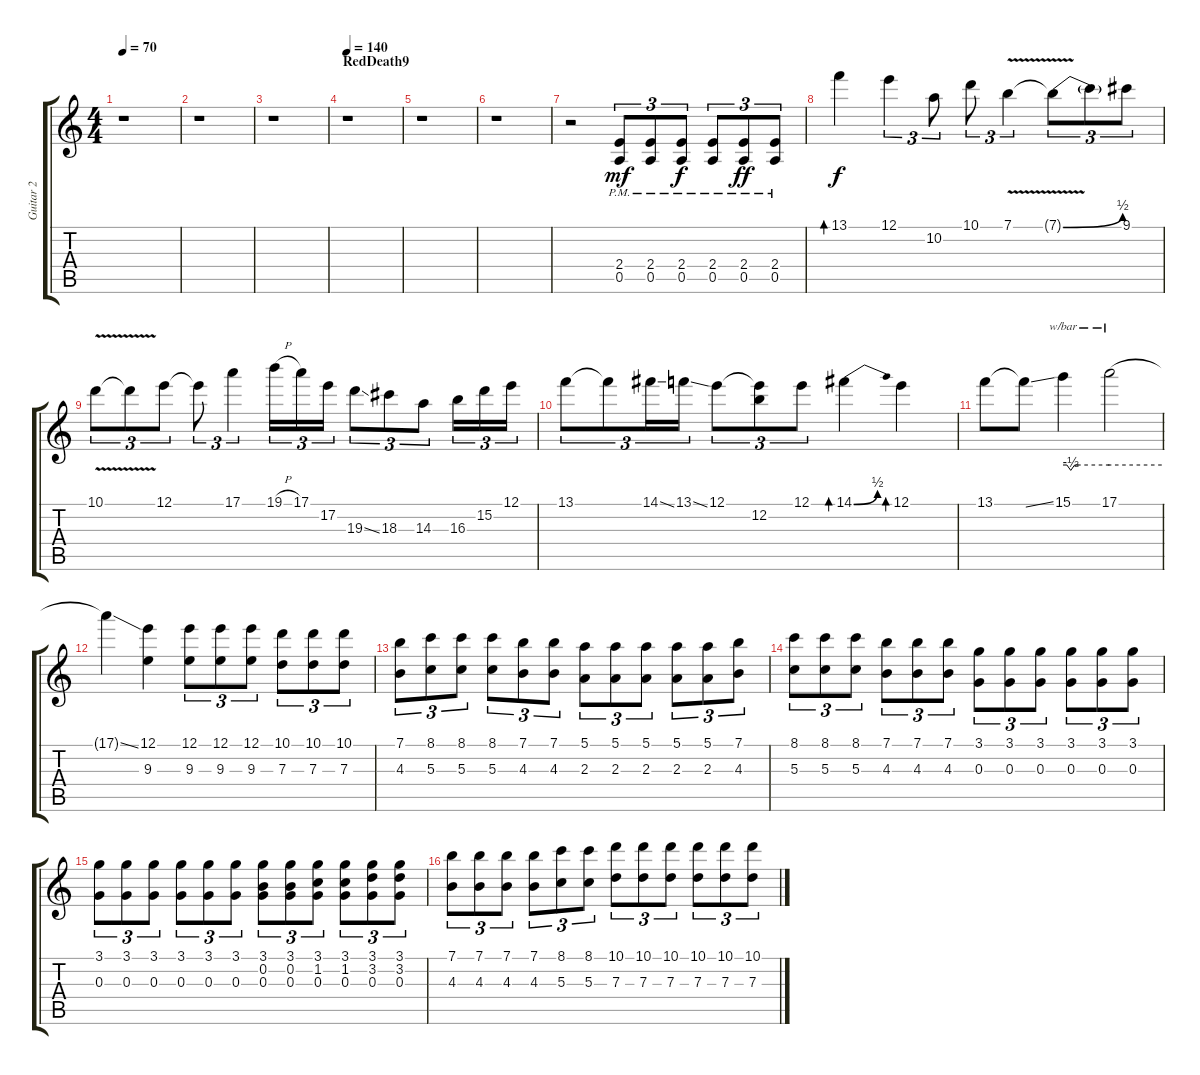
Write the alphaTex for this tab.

\track ("Guitar 2" "Guitar 2") {instrument overdrivenguitar}
\staff {score tabs}
\tuning (E4 B3 G3 D3 A2 E2) {hide}
\ts (4 4)
\tempo 70
\clef g2
\ks c
r.1{dy f} |
r.1 |
r.1 |
\section ("" "RedDeath9")
\tempo 140
r.1 |
r.1 |
r.1 |
r.2 (2.4{pm} 0.5{pm}).8{tu (3 2) dy mf} (2.4{pm} 0.5{pm}).8{tu (3 2)} (2.4{pm} 0.5{pm}).8{tu (3 2) dy f} (2.4{pm} 0.5{pm}).8{tu (3 2)} (2.4{pm} 0.5{pm}).8{tu (3 2) dy ff} (2.4{pm} 0.5{pm}).8{tu (3 2)} |
13.1.4{bd 120 dy f} 12.1.4{tu (3 2)} 10.2.8{tu (3 2)} 10.1.8{tu (3 2)} 7.1{v}.4{tu (3 2)} 7.1{be (bend 0 0 60 2) t}.8{tu (3 2)} 7.1{t}.8{tu (3 2)} 9.1.8{tu (3 2)} |
10.1{v}.8{tu (3 2)} 10.1{t}.8{tu (3 2)} 12.1.8{tu (3 2)} 12.1{t}.8{tu (3 2)} 17.1.4{tu (3 2)} 19.1{h}.16{tu (3 2)} 17.1.16{tu (3 2)} 17.2.16{tu (3 2)} 19.3{ss}.8{tu (3 2)} 18.3.8{tu (3 2)} 14.3.8{tu (3 2)} 16.3.16{tu (3 2)} 15.2.16{tu (3 2)} 12.1.16{tu (3 2)} |
13.1.8{tu (3 2)} 13.1{t}.8{tu (3 2)} 14.1{ss}.16{tu (3 2)} 13.1{ss}.16{tu (3 2)} 12.1.8{tu (3 2)} (12.1{t} 12.2).8{tu (3 2)} 12.1.8{tu (3 2)} 14.1{be (bend 0 0 60 2)}.4{bd 120} 12.1.4{bd 120} |
13.1.8 13.1{ss t}.8 15.1.4{tbe (custom default 0 0 5 0 10 -2 15 0 20 0 60 0)} 17.1.2{tbe (hold default 0 0 60 0)} |
17.1{ss t}.4 (12.1 9.3).4 (12.1 9.3).8{tu (3 2)} (12.1 9.3).8{tu (3 2)} (12.1 9.3).8{tu (3 2)} (10.1 7.3).8{tu (3 2)} (10.1 7.3).8{tu (3 2)} (10.1 7.3).8{tu (3 2)} |
(7.1 4.3).8{tu (3 2)} (8.1 5.3).8{tu (3 2)} (8.1 5.3).8{tu (3 2)} (8.1 5.3).8{tu (3 2)} (7.1 4.3).8{tu (3 2)} (7.1 4.3).8{tu (3 2)} (5.1 2.3).8{tu (3 2)} (5.1 2.3).8{tu (3 2)} (5.1 2.3).8{tu (3 2)} (5.1 2.3).8{tu (3 2)} (5.1 2.3).8{tu (3 2)} (7.1 4.3).8{tu (3 2)} |
(8.1 5.3).8{tu (3 2)} (8.1 5.3).8{tu (3 2)} (8.1 5.3).8{tu (3 2)} (7.1 4.3).8{tu (3 2)} (7.1 4.3).8{tu (3 2)} (7.1 4.3).8{tu (3 2)} (3.1 0.3).8{tu (3 2)} (3.1 0.3).8{tu (3 2)} (3.1 0.3).8{tu (3 2)} (3.1 0.3).8{tu (3 2)} (3.1 0.3).8{tu (3 2)} (3.1 0.3).8{tu (3 2)} |
(3.1 0.3).8{tu (3 2)} (3.1 0.3).8{tu (3 2)} (3.1 0.3).8{tu (3 2)} (3.1 0.3).8{tu (3 2)} (3.1 0.3).8{tu (3 2)} (3.1 0.3).8{tu (3 2)} (3.1 0.2 0.3).8{tu (3 2)} (3.1 0.2 0.3).8{tu (3 2)} (3.1 1.2 0.3).8{tu (3 2)} (3.1 1.2 0.3).8{tu (3 2)} (3.1 3.2 0.3).8{tu (3 2)} (3.1 3.2 0.3).8{tu (3 2)} |
(7.1 4.3).8{tu (3 2)} (7.1 4.3).8{tu (3 2)} (7.1 4.3).8{tu (3 2)} (7.1 4.3).8{tu (3 2)} (8.1 5.3).8{tu (3 2)} (8.1 5.3).8{tu (3 2)} (10.1 7.3).8{tu (3 2)} (10.1 7.3).8{tu (3 2)} (10.1 7.3).8{tu (3 2)} (10.1 7.3).8{tu (3 2)} (10.1 7.3).8{tu (3 2)} (10.1{ss} 7.3{ss}).8{tu (3 2)}
